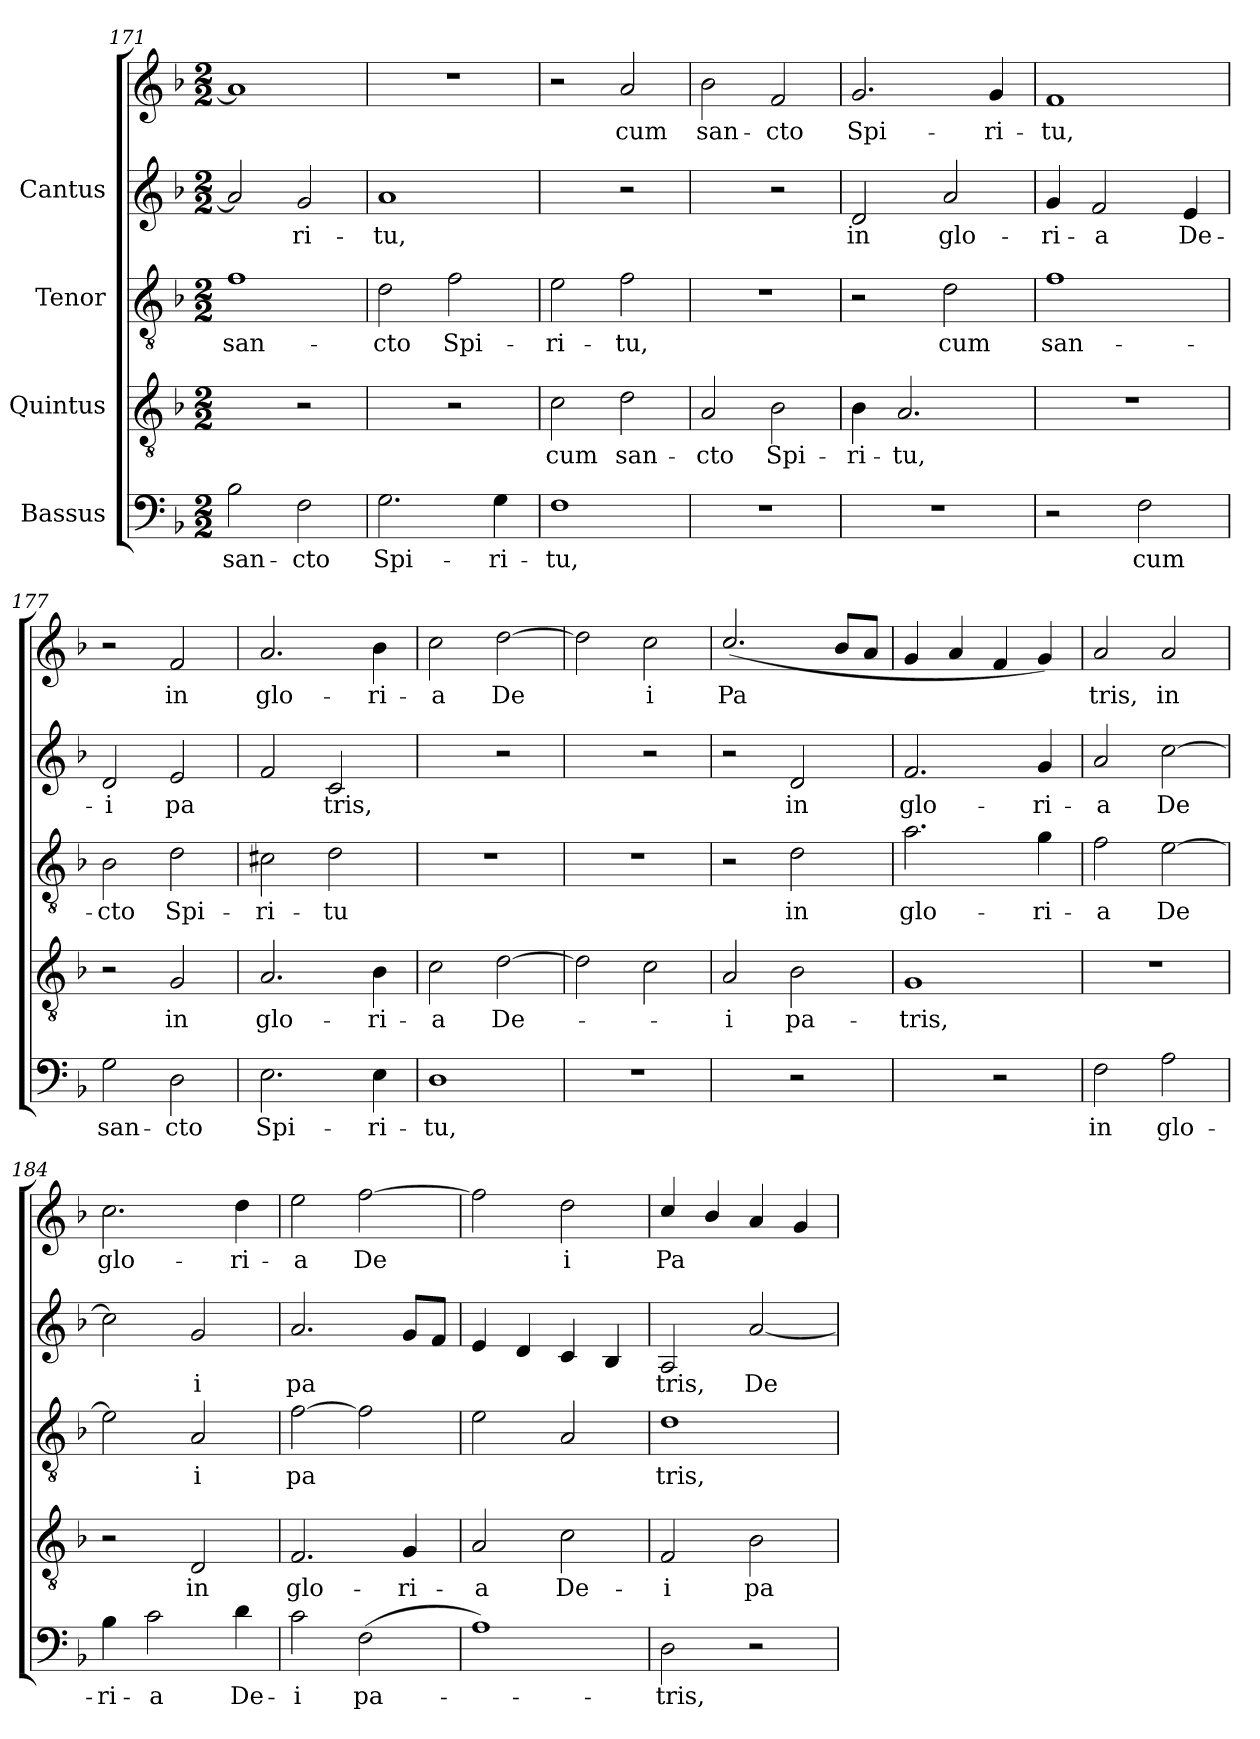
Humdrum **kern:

**kern	**text	**kern	**text	**kern	**text	**kern	**text	**kern	**text
*part4	*part4	*part3	*part3	*part2	*part2	*part1	*part1	*part1	*part1
*staff5	*staff5	*staff4	*staff4	*staff3	*staff3	*staff2	*staff2	*staff1	*staff1
*I"Bassus	*	*I"Quintus	*	*I"Tenor	*	*I"Cantus	*	*	*
!!LO:PB:g=z
*clefF4	*	*clefGv2	*	*clefGv2	*	*clefG2	*	*clefG2	*
*k[b-]	*	*k[b-]	*	*k[b-]	*	*k[b-]	*	*k[b-]	*
*F:	*	*F:	*	*F:	*	*F:	*	*F:	*
*M2/2	*	*M2/2	*	*M2/2	*	*M2/2	*	*M2/2	*
=171	=171	=171	=171	=171	=171	=171	=171	=171	=171
!	!LO:LY:b:cj	!	!	!	!LO:LY:b:cj	!	!LO:LY:b:cj	!	!
2B-\	san-	2ryy	.	1f	san-	2a/]	-	1a]	.
!	!LO:LY:b:cj	!	!	!	!	!	!LO:LY:b:cj	!	!
2F\	-cto	2r	.	.	.	2g/	ri-	.	.
!!LO:LB:g=z
=172	=172	=172	=172	=172	=172	=172	=172	=172	=172
!	!LO:LY:b:cj	!	!	!	!LO:LY:b:cj	!	!LO:LY:b:cj	!	!
2.G\	Spi-	2ryy	.	2d\	-cto	1a	-tu,	1r	.
!	!	!	!	!	!LO:LY:b:cj	!	!	!	!
.	.	2r	.	2f\	Spi-	.	.	.	.
!	!LO:LY:b:cj	!	!	!	!	!	!	!	!
4G\	-ri-	.	.	.	.	.	.	.	.
!!LO:LB:g=z
=173	=173	=173	=173	=173	=173	=173	=173	=173	=173
!	!LO:LY:b:cj	!	!LO:LY:b:cj	!	!LO:LY:b:cj	!	!	!	!
1F	-tu,	2c\	cum	2e\	-ri-	2ryy	.	2r	.
!	!	!	!LO:LY:b:cj	!	!LO:LY:b:cj	!	!	!	!LO:LY:b
.	.	2d\	san-	2f\	-tu,	2r	.	2a/	cum
!!LO:LB:g=z
=174	=174	=174	=174	=174	=174	=174	=174	=174	=174
!	!	!	!LO:LY:b:cj	!	!	!	!	!	!LO:LY:b
1r	.	2A/	-cto	1r	.	2ryy	.	2b-\	san-
!	!	!	!LO:LY:b:cj	!	!	!	!	!	!LO:LY:b
.	.	2B-\	Spi-	.	.	2r	.	2f/	-cto
!!LO:PB:g=z
=175	=175	=175	=175	=175	=175	=175	=175	=175	=175
!	!	!	!LO:LY:b:cj	!	!	!	!LO:LY:b:cj	!	!LO:LY:b
1r	.	4B-\	-ri-	2r	.	2d/	-in	2.g/	Spi-
!	!	!	!LO:LY:b:cj	!	!	!	!	!	!
.	.	2.A/	-tu,	.	.	.	.	.	.
!	!	!	!	!	!LO:LY:b:cj	!	!LO:LY:b:cj	!	!
.	.	.	.	2d\	cum	2a/	glo-	.	.
!	!	!	!	!	!	!	!	!	!LO:LY:b
.	.	.	.	.	.	.	.	4g/	-ri-
!!LO:LB:g=z
=176	=176	=176	=176	=176	=176	=176	=176	=176	=176
!	!	!	!	!	!LO:LY:b:cj	!	!LO:LY:b:cj	!	!LO:LY:b
2r	.	1r	.	1f	san-	4g/	ri-	1f	-tu,
!	!	!	!	!	!	!	!LO:LY:b:cj	!	!
.	.	.	.	.	.	2f/	-a	.	.
!	!LO:LY:b:cj	!	!	!	!	!	!	!	!
2F\	cum	.	.	.	.	.	.	.	.
!	!	!	!	!	!	!	!LO:LY:b:cj	!	!
.	.	.	.	.	.	4e/	De-	.	.
!!LO:LB:g=z
=177	=177	=177	=177	=177	=177	=177	=177	=177	=177
!	!LO:LY:b:cj	!	!	!	!LO:LY:b:cj	!	!LO:LY:b:cj	!	!
2G\	san-	2r	.	2B-\	-cto	2d/	i	2r	.
!	!LO:LY:b:cj	!	!LO:LY:b:cj	!	!LO:LY:b:cj	!	!LO:LY:b:cj	!	!LO:LY:b
2D\	-cto	2G/	in	2d\	Spi-	2e/	pa-	2f/	-in
=178	=178	=178	=178	=178	=178	=178	=178	=178	=178
!	!LO:LY:b:cj	!	!LO:LY:b:cj	!	!LO:LY:b:cj	!	!LO:LY:b:cj	!	!LO:LY:b
2.E\	Spi-	2.A/	glo-	2c#X\	-ri-	2f/	-	2.a/	-glo-
!	!	!	!	!	!LO:LY:b:cj	!	!LO:LY:b:cj	!	!
.	.	.	.	2d\	-tu	2c/	tris,	.	.
!	!LO:LY:b:cj	!	!LO:LY:b:cj	!	!	!	!	!	!LO:LY:b
4E\	-ri-	4B-\	-ri-	.	.	.	.	4b-\	-ri-
=179	=179	=179	=179	=179	=179	=179	=179	=179	=179
!	!LO:LY:b:cj	!	!LO:LY:b:cj	!	!	!	!	!	!LO:LY:b
1D	-tu,	2c\	-a	1r	.	2ryy	.	2cc\	a
!	!	!	!LO:LY:b:cj	!	!	!	!	!	!LO:LY:b
.	.	[>2d\	De-	.	.	2r	.	[>2dd\	De-
=180	=180	=180	=180	=180	=180	=180	=180	=180	=180
!	!	!	!	!	!	!	!	!	!LO:LY:b
1r	.	2d\]	.	1r	.	2ryy	.	2dd\]	-
!	!	!	!	!	!	!	!	!	!LO:LY:b
.	.	2c\	.	.	.	2r	.	2cc\	i
=181	=181	=181	=181	=181	=181	=181	=181	=181	=181
!	!	!	!LO:LY:b:cj	!	!	!	!	!	!LO:LY:b
2ryy	.	2A/	-i	2r	.	2r	.	(<2.cc/	Pa-
!	!	!	!LO:LY:b:cj	!	!LO:LY:b:cj	!	!LO:LY:b:cj	!	!
2r	.	2B-\	pa-	2d\	in	2d/	-in	.	.
!	!	!	!	!	!	!	!	!	!LO:LY:b
.	.	.	.	.	.	.	.	8b-/L	--
!	!	!	!	!	!	!	!	!	!LO:LY:b
.	.	.	.	.	.	.	.	8a/J	--
=182	=182	=182	=182	=182	=182	=182	=182	=182	=182
!	!	!	!LO:LY:b:cj	!	!LO:LY:b:cj	!	!LO:LY:b:cj	!	!
2ryy	.	1G	-tris,	2.a\	glo-	2.f/	glo-	4g/	.
.	.	.	.	.	.	.	.	4a/	.
2r	.	.	.	.	.	.	.	4f/	.
!	!	!	!	!	!LO:LY:b:cj	!	!LO:LY:b:cj	!	!
.	.	.	.	4g\	-ri-	4g/	-ri-	4g/)	.
=183	=183	=183	=183	=183	=183	=183	=183	=183	=183
!	!LO:LY:b:cj	!	!	!	!LO:LY:b:cj	!	!LO:LY:b:cj	!	!LO:LY:b
2F\	in	1r	.	2f\	-a	2a/	a	2a/	-tris,
!	!LO:LY:b:cj	!	!	!	!LO:LY:b:cj	!	!LO:LY:b:cj	!	!LO:LY:b
2A\	glo-	.	.	[>2e\	De-	[>2cc\	De-	2a/	in
!!LO:PB:g=z
=184	=184	=184	=184	=184	=184	=184	=184	=184	=184
!	!LO:LY:b:cj	!	!	!	!LO:LY:b:cj	!	!LO:LY:b:cj	!	!LO:LY:b
4B-\	-ri-	2r	.	2e\]	-	2cc\]	-	2.cc\	-glo-
!	!LO:LY:b:cj	!	!	!	!	!	!	!	!
2c\	-a	.	.	.	.	.	.	.	.
!	!	!	!LO:LY:b:cj	!	!LO:LY:b:cj	!	!LO:LY:b:cj	!	!
.	.	2D/	in	2A/	i	2g/	i	.	.
!	!LO:LY:b:cj	!	!	!	!	!	!	!	!LO:LY:b
4d\	De-	.	.	.	.	.	.	4dd\	-ri-
!!LO:LB:g=z
=185	=185	=185	=185	=185	=185	=185	=185	=185	=185
!	!LO:LY:b:cj	!	!LO:LY:b:cj	!	!LO:LY:b:cj	!	!LO:LY:b:cj	!	!LO:LY:b
2c\	-i	2.F/	glo-	[>2f\	pa-	2.a/	-pa-	2ee\	a
!	!LO:LY:b:cj	!	!	!	!LO:LY:b:cj	!	!	!	!LO:LY:b
(>2F\	pa-	.	.	2f\]	--	.	.	[>2ff\	De-
!	!	!	!LO:LY:b:cj	!	!	!	!LO:LY:b:cj	!	!
.	.	4G/	-ri-	.	.	8g/L	--	.	.
!	!	!	!	!	!	!	!LO:LY:b:cj	!	!
.	.	.	.	.	.	8f/J	--	.	.
!!LO:LB:g=z
=186	=186	=186	=186	=186	=186	=186	=186	=186	=186
!	!	!	!LO:LY:b:cj	!	!	!	!	!	!LO:LY:b
1A)	.	2A/	-a	2e\	.	4e/	.	2ff\]	-
.	.	.	.	.	.	4d/	.	.	.
!	!	!	!LO:LY:b:cj	!	!	!	!	!	!LO:LY:b
.	.	2c\	De-	2A/	.	4c/	.	2dd\	i
.	.	.	.	.	.	4B-/	.	.	.
!!LO:PB:g=z
=187	=187	=187	=187	=187	=187	=187	=187	=187	=187
!	!LO:LY:b:cj	!	!LO:LY:b:cj	!	!LO:LY:b:cj	!	!LO:LY:b:cj	!	!LO:LY:b
2D\	-tris,	2F/	-i	1d	-tris,	2A/	-tris,	4cc/	Pa-
!	!	!	!	!	!	!	!	!	!LO:LY:b
.	.	.	.	.	.	.	.	4b-/	--
!	!	!	!LO:LY:b:cj	!	!	!	!LO:LY:b:cj	!	!LO:LY:b
2r	.	2B-\	pa-	.	.	[<2a/	De-	4a/	--
!	!	!	!	!	!	!	!	!	!LO:LY:b
.	.	.	.	.	.	.	.	4g/	--
=	=	=	=	=	=	=	=	=	=
*-	*-	*-	*-	*-	*-	*-	*-	*-	*-
